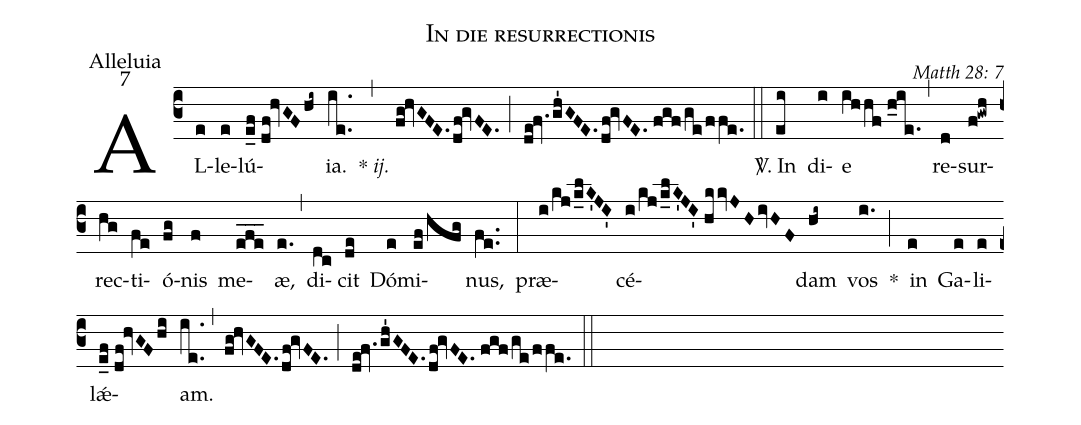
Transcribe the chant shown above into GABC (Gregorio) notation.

name: In die resurrectionis;
office-part: Alleluia;
mode: 7;
commentary: Matth 28: 7;
%%
(c3) AL(e)le(e)lú(e_f//df!hvGF/hi~)ia.(ie..) {*} <i>ij.</i>(,) (fg!hvGFE./df!gvFE.) (;) (de!fv./gh'GFE./df!gvFE.//fgf/ge/ffe.) (::)
<sp>V/</sp>. In(ei) di(i)e(ihhf//h_ie.) (,) re(d)sur(f!gwh)rec(hg)ti(fe)ó(fg)nis(f) me(efe___)æ,(e.) (,) di(dc)cit(de) Dó(e)mi(ef/hfg)nus,(fe..) (:)
præ(i/kj/k_lK'JI')cé(i/kj/k_lK'JI'//hkkvJH/ivHF)dam(hi~) vos(i.) *(;) in(e) Ga(e)li(e)lǽ(e_f//df!hvGF/hi)am.(ie..) (,) (fg!hvGFE./df!gvFE.) (;) (de!fv./gh'GFE./df!gvFE.//fgf/ge/ffe.) (::)
